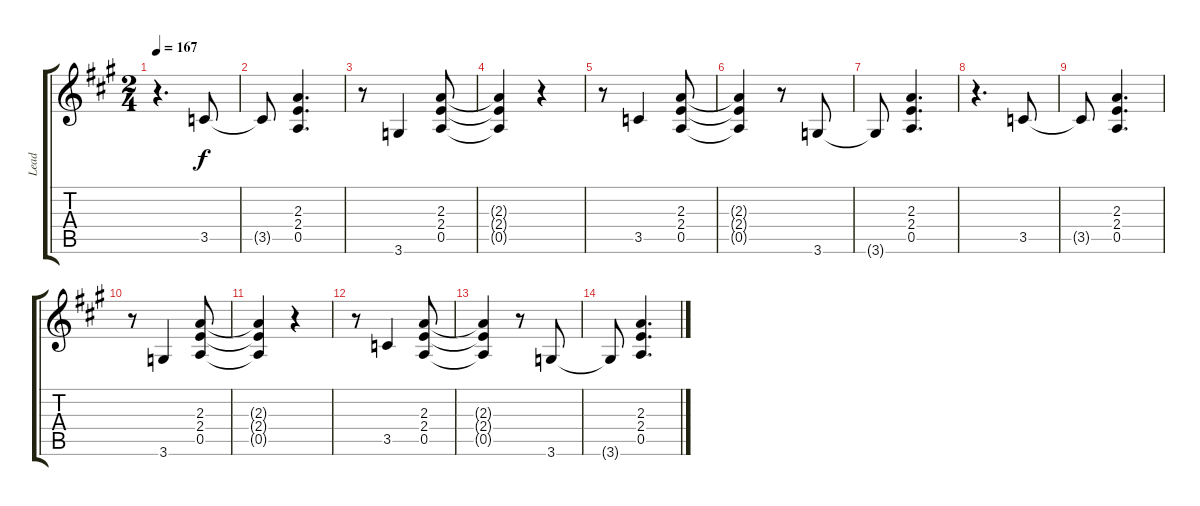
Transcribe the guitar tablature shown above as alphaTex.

\track ("Lead" "Lead") {instrument electricguitarclean}
\staff {score tabs}
\tuning (E4 B3 G3 D3 A2 E2) {hide}
\ts (2 4)
\tempo 167
\clef g2
\ks a
r.4{d dy f} 3.5.8 |
3.5{t}.8 (2.3 2.4 0.5).4{d} |
r.8 3.6.4 (2.3 2.4 0.5).8 |
(2.3{t} 2.4{t} 0.5{t}).4 r.4 |
r.8 3.5.4 (2.3 2.4 0.5).8 |
(2.3{t} 2.4{t} 0.5{t}).4 r.8 3.6.8 |
3.6{t}.8 (2.3 2.4 0.5).4{d} |
r.4{d} 3.5.8 |
3.5{t}.8 (2.3 2.4 0.5).4{d} |
r.8 3.6.4 (2.3 2.4 0.5).8 |
(2.3{t} 2.4{t} 0.5{t}).4 r.4 |
r.8 3.5.4 (2.3 2.4 0.5).8 |
(2.3{t} 2.4{t} 0.5{t}).4 r.8 3.6.8 |
3.6{t}.8 (2.3 2.4 0.5).4{d}
